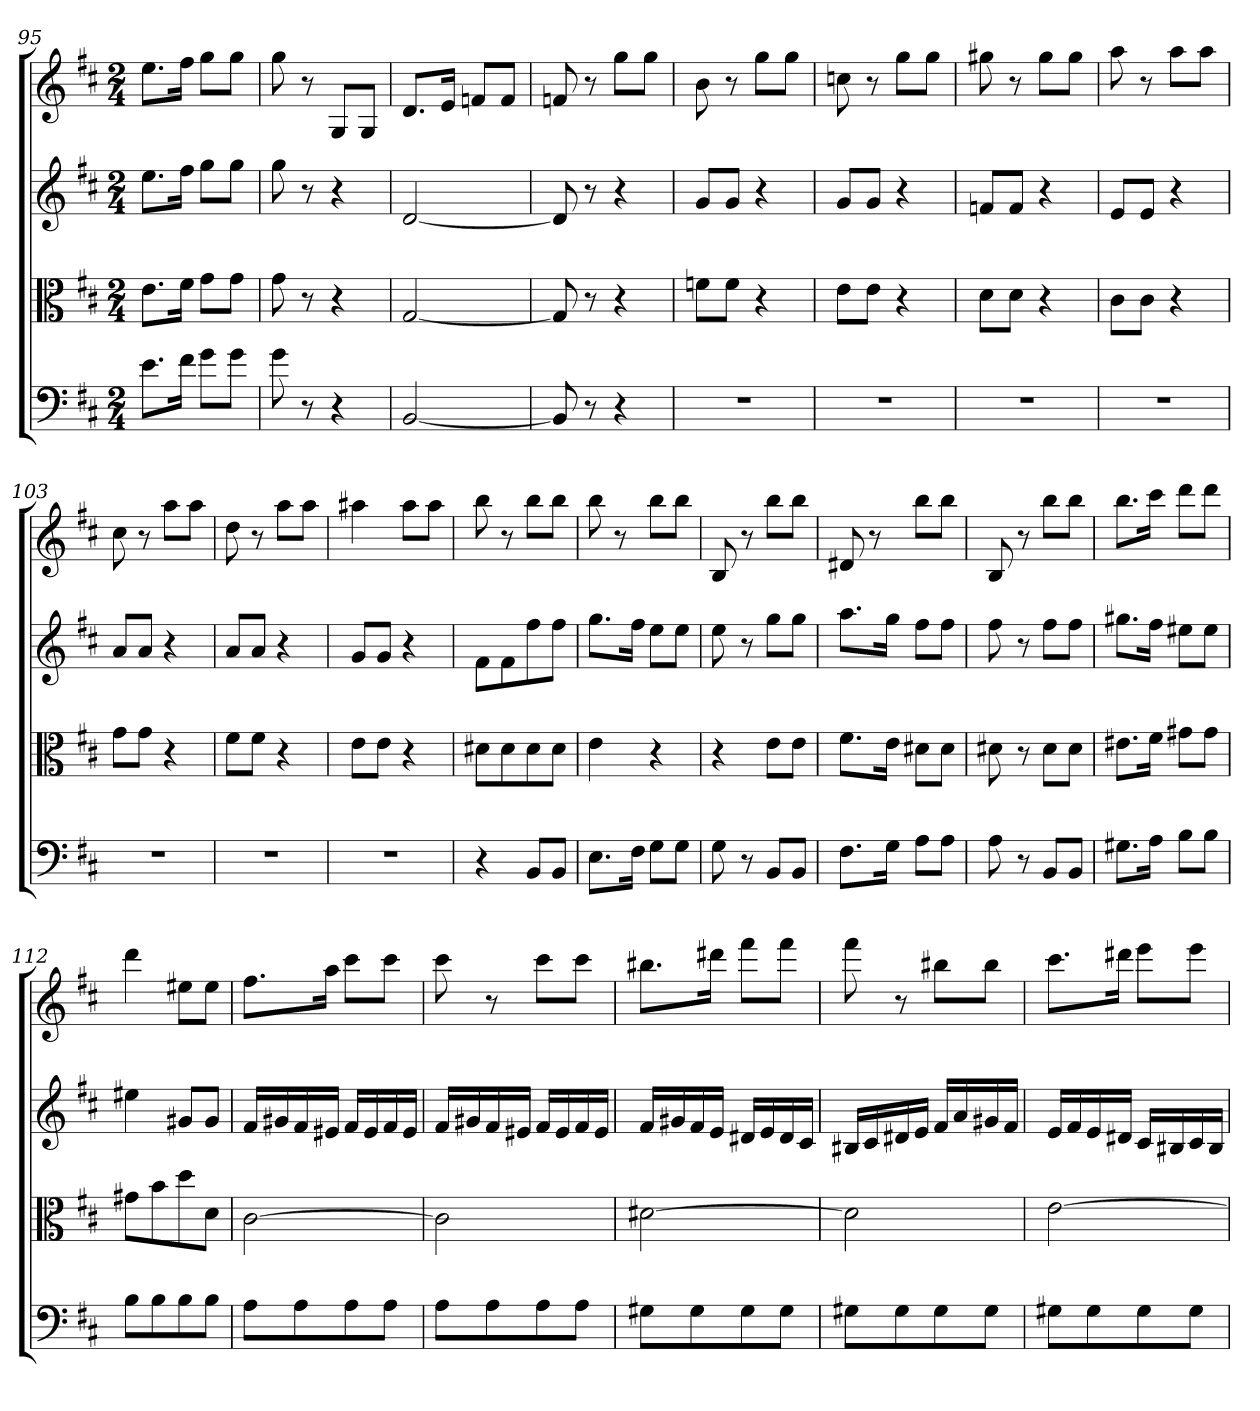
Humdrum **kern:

**kern	**kern	**kern	**kern
*part4	*part3	*part2	*part1
*staff4	*staff3	*staff2	*staff1
*clefF4	*clefC3	*clefG2	*clefG2
*k[f#c#]	*k[f#c#]	*k[f#c#]	*k[f#c#]
*D:	*D:	*D:	*D:
*M2/4	*M2/4	*M2/4	*M2/4
=95	=95	=95	=95
8.e\L	8.e\L	8.ee\L	8.ee\L
16f#\Jk	16f#\Jk	16ff#\Jk	16ff#\Jk
8g\L	8g\L	8gg\L	8gg\L
8g\J	8g\J	8gg\J	8gg\J
=96	=96	=96	=96
8g\	8g\	8gg\	8gg\
8r	8r	8r	8r
4r	4r	4r	8G/L
.	.	.	8G/J
=97	=97	=97	=97
[2BB/	[2G/	[2d/	8.d/L
.	.	.	16e/Jk
.	.	.	8fn/L
.	.	.	8f/J
=98	=98	=98	=98
8BB/]	8G/]	8d/]	8fn/
8r	8r	8r	8r
4r	4r	4r	8gg\L
.	.	.	8gg\J
=99	=99	=99	=99
2r	8fn\L	8g/L	8b\
.	8f\J	8g/J	8r
.	4r	4r	8gg\L
.	.	.	8gg\J
=100	=100	=100	=100
2r	8e\L	8g/L	8ccn\
.	8e\J	8g/J	8r
.	4r	4r	8gg\L
.	.	.	8gg\J
=101	=101	=101	=101
2r	8d\L	8fn/L	8gg#X\
.	8d\J	8f/J	8r
.	4r	4r	8gg#\L
.	.	.	8gg#\J
=102	=102	=102	=102
2r	8c#\L	8e/L	8aa\
.	8c#\J	8e/J	8r
.	4r	4r	8aa\L
.	.	.	8aa\J
=103	=103	=103	=103
2r	8g\L	8a/L	8cc#\
.	8g\J	8a/J	8r
.	4r	4r	8aa\L
.	.	.	8aa\J
=104	=104	=104	=104
2r	8f#\L	8a/L	8dd\
.	8f#\J	8a/J	8r
.	4r	4r	8aa\L
.	.	.	8aa\J
=105	=105	=105	=105
2r	8e\L	8g/L	4aa#X\
.	8e\J	8g/J	.
.	4r	4r	8aa#\L
.	.	.	8aa#\J
=106	=106	=106	=106
4r	8d#X\L	8f#\L	8bb\
.	8d#\	8f#\	8r
8BB/L	8d#\	8ff#\	8bb\L
8BB/J	8d#\J	8ff#\J	8bb\J
=107	=107	=107	=107
8.E\L	4e\	8.gg\L	8bb\
.	.	.	8r
16F#\Jk	.	16ff#\Jk	.
8G\L	4r	8ee\L	8bb\L
8G\J	.	8ee\J	8bb\J
=108	=108	=108	=108
8G\	4r	8ee\	8B/
8r	.	8r	8r
8BB/L	8e\L	8gg\L	8bb\L
8BB/J	8e\J	8gg\J	8bb\J
=109	=109	=109	=109
8.F#\L	8.f#\L	8.aa\L	8d#X/
.	.	.	8r
16G\Jk	16e\Jk	16gg\Jk	.
8A\L	8d#X\L	8ff#\L	8bb\L
8A\J	8d#\J	8ff#\J	8bb\J
=110	=110	=110	=110
8A\	8d#X\	8ff#\	8B/
8r	8r	8r	8r
8BB/L	8d#\L	8ff#\L	8bb\L
8BB/J	8d#\J	8ff#\J	8bb\J
=111	=111	=111	=111
8.G#X\L	8.e#X\L	8.gg#X\L	8.bb\L
16A\Jk	16f#\Jk	16ff#\Jk	16ccc#\Jk
8B\L	8g#X\L	8ee#X\L	8ddd\L
8B\J	8g#\J	8ee#\J	8ddd\J
=112	=112	=112	=112
8B\L	8g#X\L	4ee#X\	4ddd\
8B\	8b\	.	.
8B\	8dd\	8g#X/L	8ee#X\L
8B\J	8d\J	8g#/J	8ee#\J
=113	=113	=113	=113
8A\L	[2c#\	16f#/LL	8.ff#\L
.	.	16g#X/	.
8A\	.	16f#/	.
.	.	16e#X/JJ	16aa\Jk
8A\	.	16f#/LL	8ccc#\L
.	.	16e#/	.
8A\J	.	16f#/	8ccc#\J
.	.	16e#/JJ	.
=114	=114	=114	=114
8A\L	2c#\]	16f#/LL	8ccc#\
.	.	16g#X/	.
8A\	.	16f#/	8r
.	.	16e#X/JJ	.
8A\	.	16f#/LL	8ccc#\L
.	.	16e#/	.
8A\J	.	16f#/	8ccc#\J
.	.	16e#/JJ	.
=115	=115	=115	=115
8G#X\L	[2d#X\	16f#/LL	8.bb#X\L
.	.	16g#X/	.
8G#\	.	16f#/	.
.	.	16e/JJ	16ddd#X\Jk
8G#\	.	16d#X/LL	8fff#\L
.	.	16e/	.
8G#\J	.	16d#/	8fff#\J
.	.	16c#/JJ	.
=116	=116	=116	=116
8G#X\L	2d#\]	16B#X/LL	8fff#\
.	.	16c#/	.
8G#\	.	16d#X/	8r
.	.	16e/JJ	.
8G#\	.	16f#/LL	8bb#X\L
.	.	16a/	.
8G#\J	.	16g#X/	8bb#\J
.	.	16f#/JJ	.
=117	=117	=117	=117
8G#X\L	[2e\	16e/LL	8.ccc#\L
.	.	16f#/	.
8G#\	.	16e/	.
.	.	16d#X/JJ	16ddd#X\Jk
8G#\	.	16c#/LL	8eee\L
.	.	16B#X/	.
8G#\J	.	16c#/	8eee\J
.	.	16B#/JJ	.
=	=	=	=
*-	*-	*-	*-
